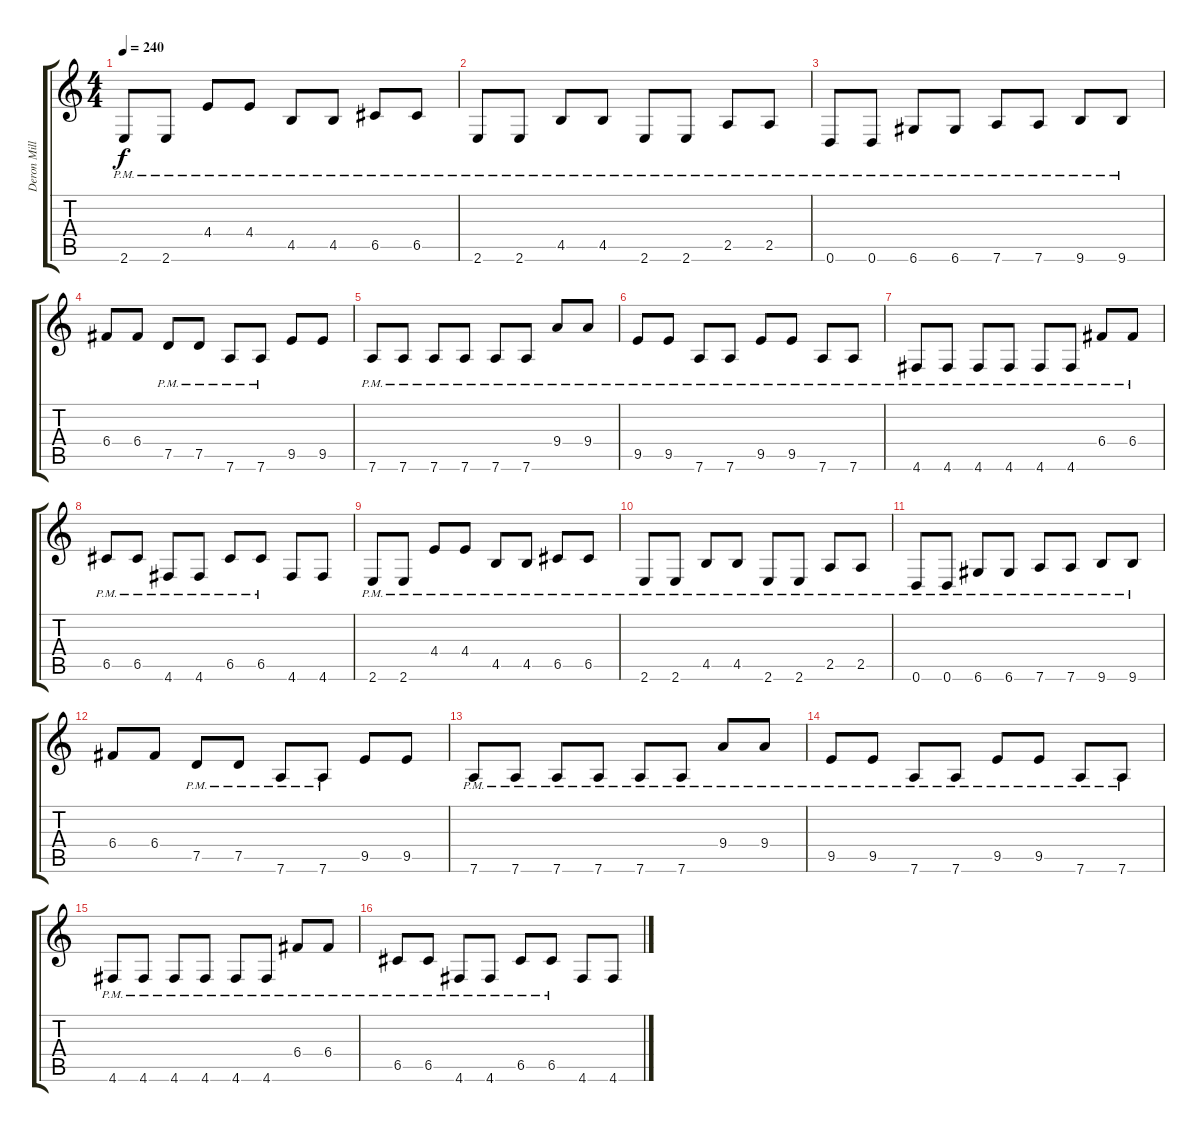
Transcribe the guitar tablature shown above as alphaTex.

\track ("Deron Miller" "Deron Mill") {instrument distortionguitar}
\staff {score tabs}
\tuning (D4 A3 F3 C3 G2 D2) {hide}
\ts (4 4)
\tempo 240
\clef g2
\ks c
2.6{pm}.8{dy f} 2.6{pm}.8 4.4{pm}.8 4.4{pm}.8 4.5{pm}.8 4.5{pm}.8 6.5{pm}.8 6.5{pm}.8 |
2.6{pm}.8 2.6{pm}.8 4.5{pm}.8 4.5{pm}.8 2.6{pm}.8 2.6{pm}.8 2.5{pm}.8 2.5{pm}.8 |
0.6{pm}.8 0.6{pm}.8 6.6{pm}.8 6.6{pm}.8 7.6{pm}.8 7.6{pm}.8 9.6{pm}.8 9.6{pm}.8 |
6.4.8 6.4.8 7.5{pm}.8 7.5{pm}.8 7.6{pm}.8 7.6{pm}.8 9.5.8 9.5.8 |
7.6{pm}.8 7.6{pm}.8 7.6{pm}.8 7.6{pm}.8 7.6{pm}.8 7.6{pm}.8 9.4{pm}.8 9.4{pm}.8 |
9.5{pm}.8 9.5{pm}.8 7.6{pm}.8 7.6{pm}.8 9.5{pm}.8 9.5{pm}.8 7.6{pm}.8 7.6{pm}.8 |
4.6{pm}.8 4.6{pm}.8 4.6{pm}.8 4.6{pm}.8 4.6{pm}.8 4.6{pm}.8 6.4{pm}.8 6.4{pm}.8 |
6.5{pm}.8 6.5{pm}.8 4.6{pm}.8 4.6{pm}.8 6.5{pm}.8 6.5{pm}.8 4.6.8 4.6.8 |
2.6{pm}.8 2.6{pm}.8 4.4{pm}.8 4.4{pm}.8 4.5{pm}.8 4.5{pm}.8 6.5{pm}.8 6.5{pm}.8 |
2.6{pm}.8 2.6{pm}.8 4.5{pm}.8 4.5{pm}.8 2.6{pm}.8 2.6{pm}.8 2.5{pm}.8 2.5{pm}.8 |
0.6{pm}.8 0.6{pm}.8 6.6{pm}.8 6.6{pm}.8 7.6{pm}.8 7.6{pm}.8 9.6{pm}.8 9.6{pm}.8 |
6.4.8 6.4.8 7.5{pm}.8 7.5{pm}.8 7.6{pm}.8 7.6{pm}.8 9.5.8 9.5.8 |
7.6{pm}.8 7.6{pm}.8 7.6{pm}.8 7.6{pm}.8 7.6{pm}.8 7.6{pm}.8 9.4{pm}.8 9.4{pm}.8 |
9.5{pm}.8 9.5{pm}.8 7.6{pm}.8 7.6{pm}.8 9.5{pm}.8 9.5{pm}.8 7.6{pm}.8 7.6{pm}.8 |
4.6{pm}.8 4.6{pm}.8 4.6{pm}.8 4.6{pm}.8 4.6{pm}.8 4.6{pm}.8 6.4{pm}.8 6.4{pm}.8 |
6.5{pm}.8 6.5{pm}.8 4.6{pm}.8 4.6{pm}.8 6.5{pm}.8 6.5{pm}.8 4.6.8 4.6.8
